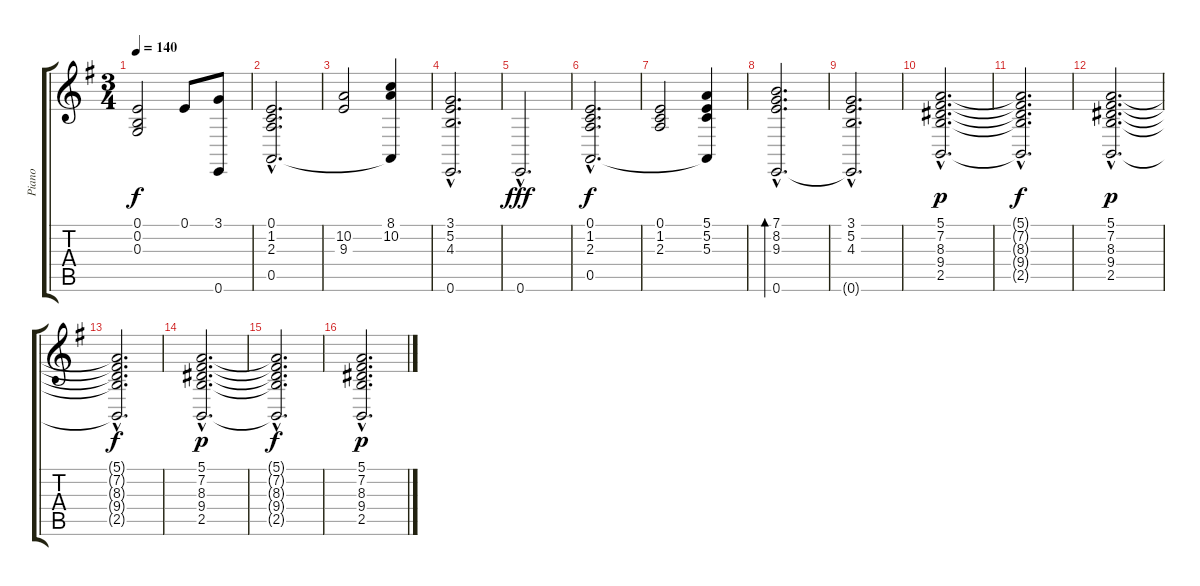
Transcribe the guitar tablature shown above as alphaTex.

\track ("Piano" "Piano") {instrument acousticgrandpiano}
\staff {score tabs}
\tuning (E4 B3 G3 D3 A2 E2) {hide}
\ts (3 4)
\tempo 140
\clef g2
\ks g
(0.1 0.2 0.3).2{dy f} 0.1.8 (3.1 0.6{t}).8 |
(0.1{hac} 1.2{hac} 2.3{hac} 0.5{hac}).2{d} |
(10.2 9.3).2 (8.1 10.2 0.5{t}).4 |
(3.1{hac} 5.2{hac} 4.3{hac} 0.6{hac}).2{d} |
0.6{hac}.2{d dy fff} |
(0.1{hac} 1.2{hac} 2.3{hac} 0.5{hac}).2{d dy f} |
(0.1 1.2 2.3).2 (5.1 5.2 5.3 0.5{t}).4 |
(7.1{hac} 8.2{hac} 9.3{hac} 0.6{hac}).2{d bd 480} |
(3.1{hac} 5.2{hac} 4.3{hac} 0.6{hac t}).2{d} |
(5.1{hac} 7.2{hac} 8.3{hac} 9.4{hac} 2.5{hac}).2{d dy p} |
(5.1{hac t} 7.2{hac t} 8.3{hac t} 9.4{hac t} 2.5{hac t}).2{d dy f} |
(5.1{hac} 7.2{hac} 8.3{hac} 9.4{hac} 2.5{hac}).2{d dy p} |
(5.1{hac t} 7.2{hac t} 8.3{hac t} 9.4{hac t} 2.5{hac t}).2{d dy f} |
(5.1{hac} 7.2{hac} 8.3{hac} 9.4{hac} 2.5{hac}).2{d dy p} |
(5.1{hac t} 7.2{hac t} 8.3{hac t} 9.4{hac t} 2.5{hac t}).2{d dy f} |
(5.1{hac} 7.2{hac} 8.3{hac} 9.4{hac} 2.5{hac}).2{d dy p}
